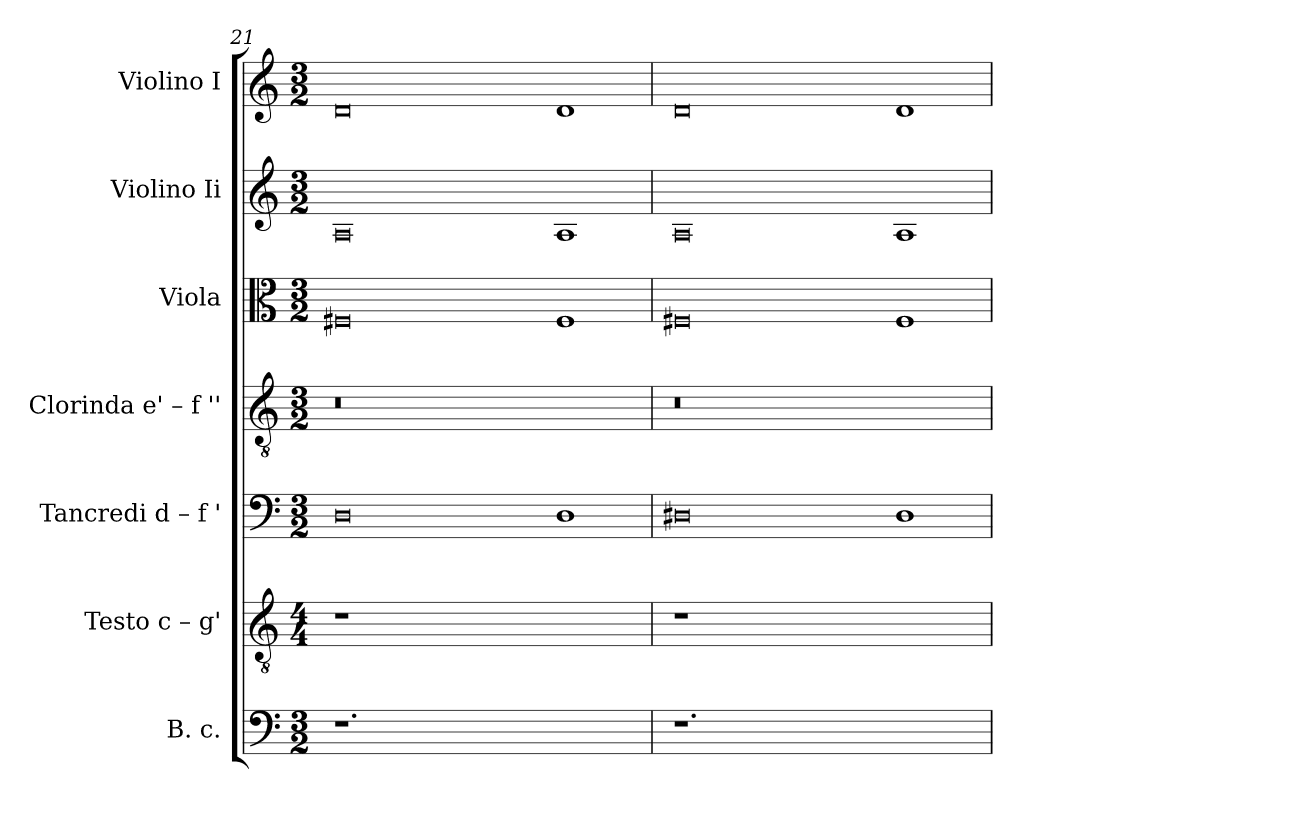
**kern	**kern	**kern	**kern	**kern	**kern	**kern	**text
*part7	*part6	*part5	*part4	*part3	*part2	*part1	*part1
*staff7	*staff6	*staff5	*staff4	*staff3	*staff2	*staff1	*staff1
*I"B. c.	*I"Testo  c – g'	*I"Tancredi  d – f '	*I"Clorinda  e' – f ''	*I"Viola	*I"Violino Ii	*I"Violino I	*
*clefF4	*clefGv2	*clefF4	*clefGv2	*clefC3	*clefG2	*clefG2	*
*k[]	*k[]	*k[]	*k[]	*k[]	*k[]	*k[]	*
*C:	*C:	*C:	*C:	*C:	*C:	*C:	*
*M3/2	*M4/4	*M3/2	*M3/2	*M3/2	*M3/2	*M3/2	*
=21	=21	=21	=21	=21	=21	=21	=21
!	!	!	!	!	!	!	!LO:LY:b:cj
1.r	1r	0D	0.r	0F#X	0A	0d	.
.	0ryy	.	.	.	.	.	.
1.ryy	.	.	.	.	.	.	.
!	!	!	!	!	!	!	!LO:LY:b:cj
.	.	1D	.	1F#	1A	1d	.
=22	=22	=22	=22	=22	=22	=22	=22
!	!	!	!	!	!	!	!LO:LY:b:cj
1.r	1r	0D#	0.r	0F#X	0A	0d	.
.	0ryy	.	.	.	.	.	.
1.ryy	.	.	.	.	.	.	.
!	!	!	!	!	!	!	!LO:LY:b:cj
.	.	1D#	.	1F#	1A	1d	.
=	=	=	=	=	=	=	=
*-	*-	*-	*-	*-	*-	*-	*-
